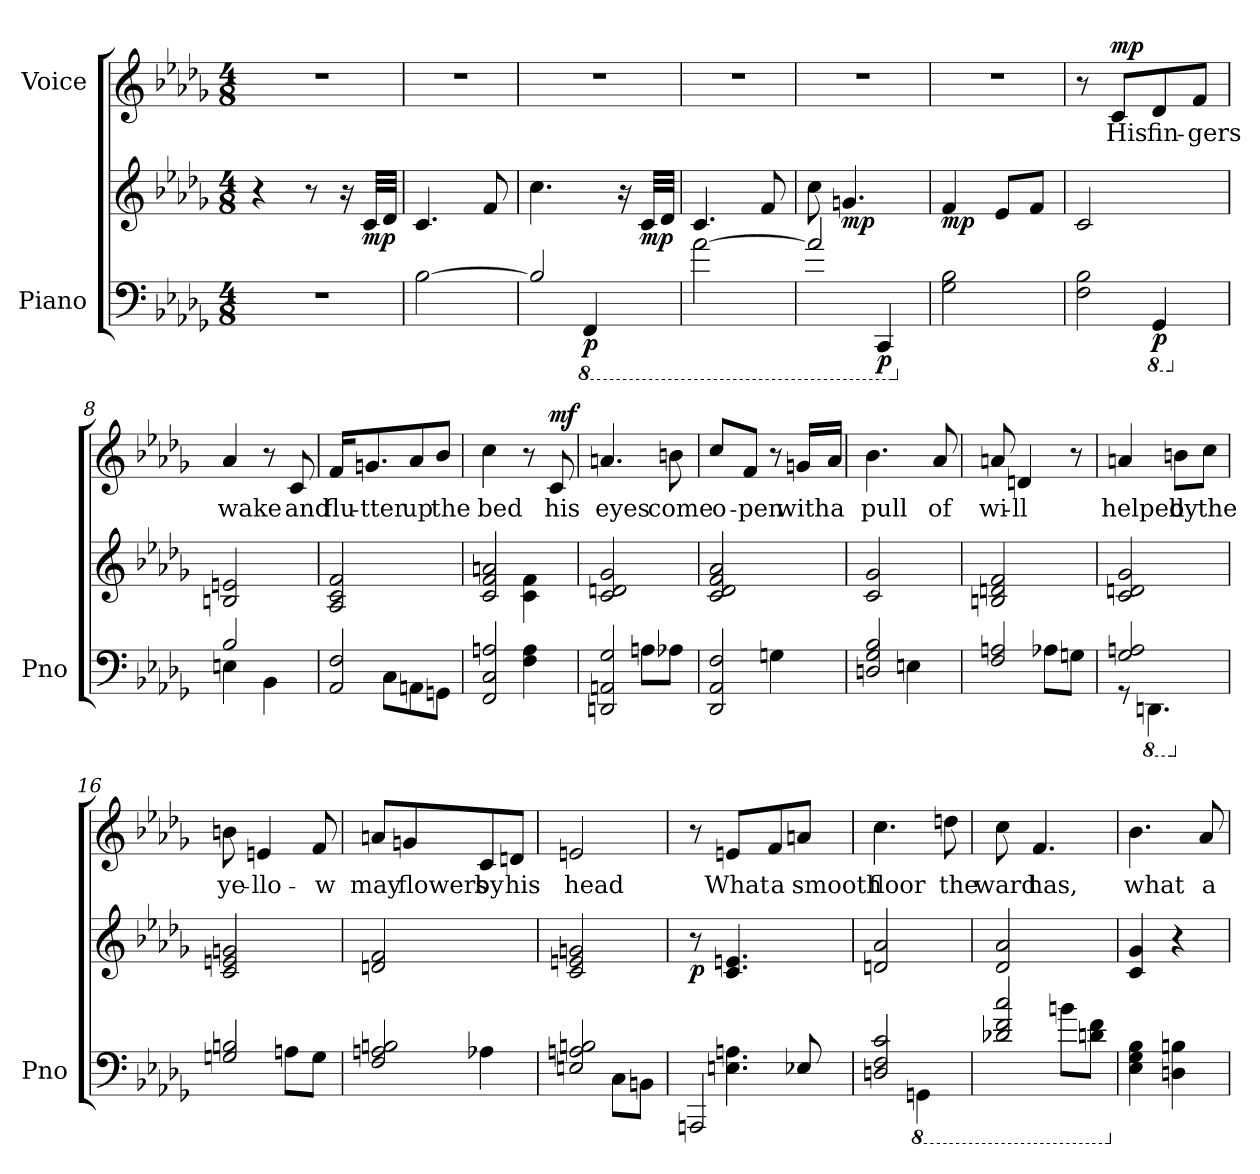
**kern	**kern	**dynam	**kern	**text	**dynam
*part2	*part2	*part2	*part1	*part1	*part1
*staff3	*staff2	*staff2/3	*staff1	*staff1	*staff1
*I"Piano	*	*	*I"Voice	*	*
*I'Pno	*	*	*	*	*
*clefF4	*clefG2	*	*clefG2	*	*
*k[b-e-a-d-g-]	*k[b-e-a-d-g-]	*	*k[b-e-a-d-g-]	*	*
*M4/8	*M4/8	*	*M4/8	*	*
*MM50	*MM50	*	*MM50	*	*
=1	=1	=1	=1	=1	=1
2r	4r	.	2r	.	.
.	8r	.	.	.	.
.	16r	.	.	.	.
!	!	!LO:DY:b	!	!	!
.	32c/LLL	mp	.	.	.
.	32d-/JJJ	.	.	.	.
=2	=2	=2	=2	=2	=2
[2B-\	4.c/	.	2r	.	.
.	8f/	.	.	.	.
=3	=3	=3	=3	=3	=3
*^	*	*	*	*	*
2B-/]	4ryy	4.cc\	.	2r	.	.
*8ba	*	*	*	*	*	*
!	!	!	!LO:DY:b=2	!	!	!
.	4FFF/	.	p	.	.	.
.	.	16r	.	.	.	.
!	!	!	!LO:DY:b	!	!	!
.	.	32c/LLL	mp	.	.	.
.	.	32d-/JJJ	.	.	.	.
*v	*v	*	*	*	*	*
=4	=4	=4	=4	=4	=4
[2A-\	4.c/	.	2r	.	.
.	8f/	.	.	.	.
=5	=5	=5	=5	=5	=5
*^	*	*	*	*	*
2A-/]	4ryy	8cc\	.	2r	.	.
!	!	!	!LO:DY:b	!	!	!
.	.	4.gn/	mp	.	.	.
*8ba	*	*	*	*	*	*
!	!	!	!LO:DY:b=2	!	!	!
.	4CCC/	.	p	.	.	.
*v	*v	*	*	*	*	*
=6	=6	=6	=6	=6	=6
*X8ba	*	*	*	*	*
*^	*	*	*	*	*
!	!	!	!LO:DY:b	!	!	!
*v	*v	*	*	*	*	*
2G-\ 2B-\	4f/	mp	2r	.	.
.	8e-/L	.	.	.	.
.	8f/J	.	.	.	.
=7	=7	=7	=7	=7	=7
*^	*	*	*	*	*
2F\ 2B-\	4ryy	2c/	.	8r	.	.
!	!	!	!	!	!LO:LY:b	!LO:DY:b
.	.	.	.	8c/L	His	mp
*8ba	*	*	*	*	*	*
!	!	!	!LO:DY:b=2	!	!LO:LY:b	!
.	4GGG-/	.	p	8d-/	fin-	.
!	!	!	!	!	!LO:LY:b	!
.	.	.	.	8f/J	-gers	.
=8	=8	=8	=8	=8	=8	=8
*X8ba	*	*	*	*	*	*
!	!	!	!LO:DY:b=2	!	!LO:LY:b	!
!	!	!	!LO:DY:n=1:b	!	!	!
2B-/	4En\	2Bn/ 2en/	mp mp	4a-/	wake	.
.	4BB-\	.	.	8r	.	.
!	!	!	!	!	!LO:LY:b	!
.	.	.	.	8c/	and	.
!!LO:LB:g=z
=9	=9	=9	=9	=9	=9	=9
!	!	!	!	!	!LO:LY:b	!
2AA-/ 2F/	8ryy	2A-/ 2c/ 2f/	.	16f/KL	flu-	.
!	!	!	!	!	!LO:LY:b	!
.	.	.	.	8.gn/	-tter	.
.	8C\L	.	.	.	.	.
!	!	!	!	!	!LO:LY:b	!
.	8AAn\	.	.	8a-/	up	.
!	!	!	!	!	!LO:LY:b	!
.	8GGn\J	.	.	8b-/J	the	.
=10	=10	=10	=10	=10	=10	=10
*	*	*^	*	*	*	*
!	!	!	!	!	!	!LO:LY:b	!
2FF/ 2C/ 2An/	4ryy	2c/ 2f/ 2an/	4ryy	.	4cc\	bed	.
.	4F\ 4A\	.	4c\ 4f\	.	8r	.	.
!	!	!	!	!	!	!LO:LY:b	!LO:DY:b
.	.	.	.	.	8c/	his	mf
*	*	*v	*v	*	*	*	*
=11	=11	=11	=11	=11	=11	=11
!	!	!	!	!	!LO:LY:b	!
2DDn/ 2AAn/ 2G-/	4ryy	2c/ 2dn/ 2g-/	.	4.an/	eyes	.
.	8An\L	.	.	.	.	.
!	!	!	!	!	!LO:LY:b	!
.	8A-X\J	.	.	8bn\	come	.
=12	=12	=12	=12	=12	=12	=12
!	!	!	!	!	!LO:LY:b	!
2DD-/ 2AA-/ 2F/	4ryy	2c/ 2d-/ 2f/ 2a-/	.	8cc/L	o-	.
!	!	!	!	!	!LO:LY:b	!
.	.	.	.	8f/J	-pen	.
.	4Gn\	.	.	8r	.	.
!	!	!	!	!	!LO:LY:b	!
.	.	.	.	16gn/LL	with	.
!	!	!	!	!	!LO:LY:b	!
.	.	.	.	16a-/JJ	a	.
=13	=13	=13	=13	=13	=13	=13
!	!	!	!	!	!LO:LY:b	!
2Dn/ 2G-/ 2B-/	4ryy	2c/ 2g-/	.	4.b-\	pull	.
.	4En\	.	.	.	.	.
!	!	!	!	!	!LO:LY:b	!
.	.	.	.	8a-/	of	.
=14	=14	=14	=14	=14	=14	=14
!	!	!	!	!	!LO:LY:b	!
2F/ 2An/	4ryy	2Bn/ 2dn/ 2f/	.	8an/	wi-	.
!	!	!	!	!	!LO:LY:b	!
.	.	.	.	4dn/	-ll	.
.	8A-X\L	.	.	.	.	.
.	8Gn\J	.	.	8r	.	.
=15	=15	=15	=15	=15	=15	=15
!	!	!	!	!	!LO:LY:b	!
2G-/ 2An/	8r	2c/ 2dn/ 2g-/	.	4an/	helped	.
*8ba	*	*	*	*	*	*
.	4.DDDn\	.	.	.	.	.
!	!	!	!	!	!LO:LY:b	!
.	.	.	.	8bn\L	by	.
!	!	!	!	!	!LO:LY:b	!
.	.	.	.	8cc\J	the	.
!!LO:LB:g=z
=16	=16	=16	=16	=16	=16	=16
*X8ba	*	*	*	*	*	*
!	!	!	!	!	!LO:LY:b	!
2Gn/ 2Bn/	4ryy	2c/ 2en/ 2gn/	.	8bn\	ye-	.
!	!	!	!	!	!LO:LY:b	!
.	.	.	.	4en/	-llo-	.
.	8An\L	.	.	.	.	.
!	!	!	!	!	!LO:LY:b	!
.	8G\J	.	.	8f/	-w	.
=17	=17	=17	=17	=17	=17	=17
*X8ba	*	*	*	*	*	*
!	!	!	!	!	!LO:LY:b	!
2F/ 2An/ 2Bn/	4ryy	2dn/ 2f/	.	8an/L	may	.
!	!	!	!	!	!LO:LY:b	!
.	.	.	.	8gn/	flowers	.
!	!	!	!	!	!LO:LY:b	!
.	4A-X\	.	.	8c/	by	.
!	!	!	!	!	!LO:LY:b	!
.	.	.	.	8dn/J	his	.
=18	=18	=18	=18	=18	=18	=18
!	!	!	!	!	!LO:LY:b	!
2En/ 2An/ 2Bn/	4ryy	2c/ 2en/ 2gn/	.	2en/	head	.
.	8C\L	.	.	.	.	.
.	8BBn\J	.	.	.	.	.
=19	=19	=19	=19	=19	=19	=19
*	*^	*	*	*	*	*
!	!	!	!	!LO:DY:b	!	!	!
2AAAn/	8ryy	4.ryy	8r	p	8r	.	.
!	!	!	!	!	!	!LO:LY:b	!
.	4.En\ 4.An\	.	4.c/ 4.en/	.	8en/L	What	.
!	!	!	!	!	!	!LO:LY:b	!
.	.	.	.	.	8f/	a	.
!	!	!	!	!	!	!LO:LY:b	!
.	.	8E-X/	.	.	8an/J	smooth	.
=20	=20	=20	=20	=20	=20	=20	=20
!	!	!	!	!	!	!LO:LY:b	!
*	*v	*v	*	*	*	*	*
2Dn/ 2F/ 2c/	4ryy	2dn/ 2a-/	.	4.cc\	floor	.
*8ba	*	*	*	*	*	*
.	4GGGn\	.	.	.	.	.
!	!	!	!	!	!LO:LY:b	!
.	.	.	.	8ddn\	the	.
=21	=21	=21	=21	=21	=21	=21
!	!	!	!	!	!LO:LY:b	!
2D-X/ 2F/ 2c/	4ryy	2d-/ 2a-/	.	8cc\	ward	.
!	!	!	!	!	!LO:LY:b	!
.	.	.	.	4.f/	has,	.
.	8Bn\L	.	.	.	.	.
.	8Dn\ 8F\J	.	.	.	.	.
*v	*v	*	*	*	*	*
!!LO:PB:g=z
=22	=22	=22	=22	=22	=22
*X8ba	*	*	*	*	*
*^	*	*	*	*	*
!	!	!	!	!	!LO:LY:b	!
*v	*v	*	*	*	*	*
4E-\ 4G-\ 4B-\	4c/ 4g-/	.	4.b-\	what	.
4Dn\ 4Bn\	4r	.	.	.	.
!	!	!	!	!LO:LY:b	!
.	.	.	8a-/	a	.
=	=	=	=	=	=
*-	*-	*-	*-	*-	*-
